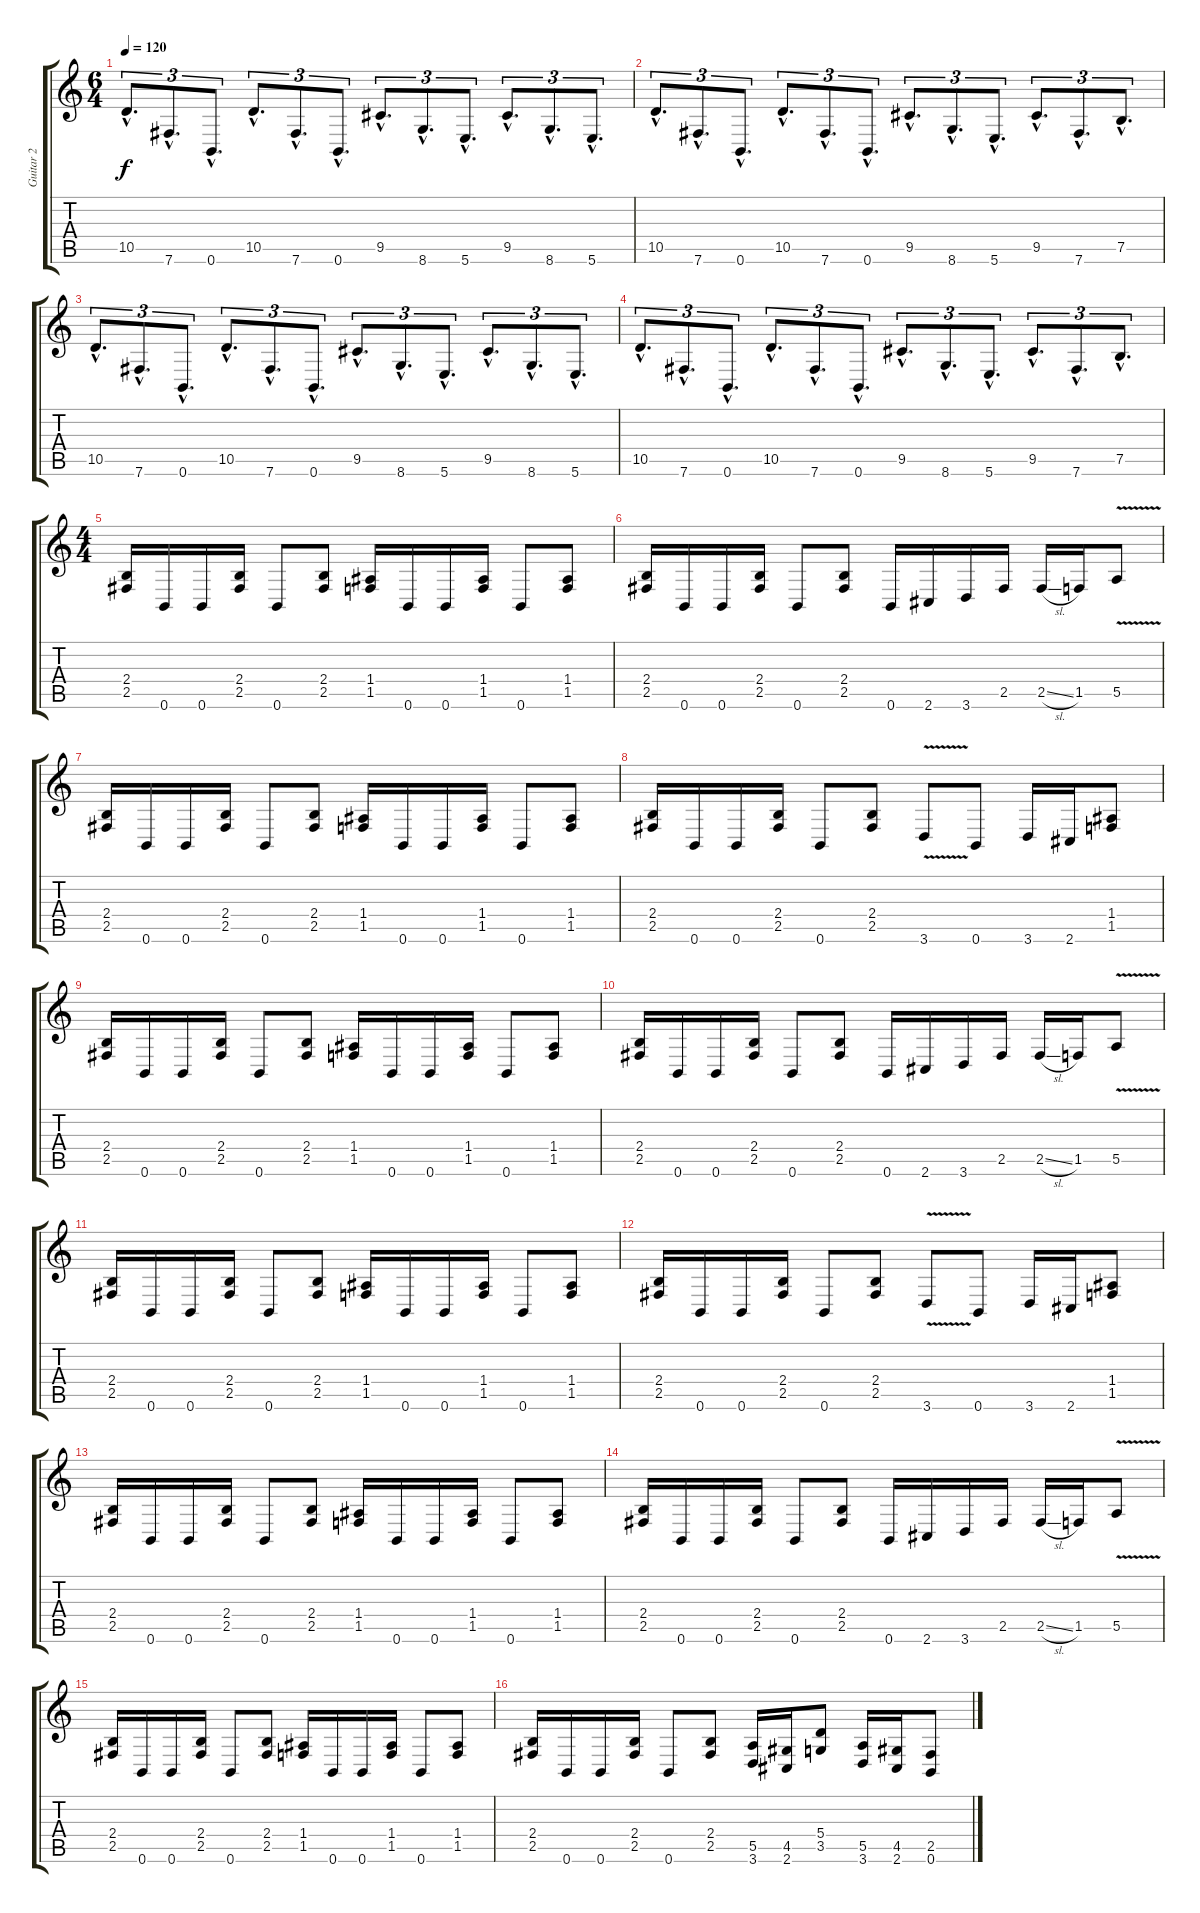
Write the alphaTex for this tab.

\track ("Guitar 2" "Guitar 2") {instrument distortionguitar}
\staff {score tabs}
\tuning (B3 Gb3 D3 A2 E2 B1) {hide}
\ts (6 4)
\tempo 120
\clef g2
\ks c
10.5{hac}.8{d tu (3 2) dy f} 7.6{hac}.8{d tu (3 2)} 0.6{hac}.8{d tu (3 2)} 10.5{hac}.8{d tu (3 2)} 7.6{hac}.8{d tu (3 2)} 0.6{hac}.8{d tu (3 2)} 9.5{hac}.8{d tu (3 2)} 8.6{hac}.8{d tu (3 2)} 5.6{hac}.8{d tu (3 2)} 9.5{hac}.8{d tu (3 2)} 8.6{hac}.8{d tu (3 2)} 5.6{hac}.8{d tu (3 2)} |
10.5{hac}.8{d tu (3 2)} 7.6{hac}.8{d tu (3 2)} 0.6{hac}.8{d tu (3 2)} 10.5{hac}.8{d tu (3 2)} 7.6{hac}.8{d tu (3 2)} 0.6{hac}.8{d tu (3 2)} 9.5{hac}.8{d tu (3 2)} 8.6{hac}.8{d tu (3 2)} 5.6{hac}.8{d tu (3 2)} 9.5{hac}.8{d tu (3 2)} 7.6{hac}.8{d tu (3 2)} 7.5{hac}.8{d tu (3 2)} |
10.5{hac}.8{d tu (3 2)} 7.6{hac}.8{d tu (3 2)} 0.6{hac}.8{d tu (3 2)} 10.5{hac}.8{d tu (3 2)} 7.6{hac}.8{d tu (3 2)} 0.6{hac}.8{d tu (3 2)} 9.5{hac}.8{d tu (3 2)} 8.6{hac}.8{d tu (3 2)} 5.6{hac}.8{d tu (3 2)} 9.5{hac}.8{d tu (3 2)} 8.6{hac}.8{d tu (3 2)} 5.6{hac}.8{d tu (3 2)} |
10.5{hac}.8{d tu (3 2)} 7.6{hac}.8{d tu (3 2)} 0.6{hac}.8{d tu (3 2)} 10.5{hac}.8{d tu (3 2)} 7.6{hac}.8{d tu (3 2)} 0.6{hac}.8{d tu (3 2)} 9.5{hac}.8{d tu (3 2)} 8.6{hac}.8{d tu (3 2)} 5.6{hac}.8{d tu (3 2)} 9.5{hac}.8{d tu (3 2)} 7.6{hac}.8{d tu (3 2)} 7.5{hac}.8{d tu (3 2)} |
\ts (4 4)
(2.4 2.5).16 0.6.16 0.6.16 (2.4 2.5).16 0.6.8 (2.4 2.5).8 (1.4 1.5).16 0.6.16 0.6.16 (1.4 1.5).16 0.6.8 (1.4 1.5).8 |
(2.4 2.5).16 0.6.16 0.6.16 (2.4 2.5).16 0.6.8 (2.4 2.5).8 0.6.16 2.6.16 3.6.16 2.5.16 2.5{sl}.16 1.5.16 5.5{v}.8 |
(2.4 2.5).16 0.6.16 0.6.16 (2.4 2.5).16 0.6.8 (2.4 2.5).8 (1.4 1.5).16 0.6.16 0.6.16 (1.4 1.5).16 0.6.8 (1.4 1.5).8 |
(2.4 2.5).16 0.6.16 0.6.16 (2.4 2.5).16 0.6.8 (2.4 2.5).8 3.6{v}.8 0.6.8 3.6.16 2.6.16 (1.4 1.5).8 |
(2.4 2.5).16 0.6.16 0.6.16 (2.4 2.5).16 0.6.8 (2.4 2.5).8 (1.4 1.5).16 0.6.16 0.6.16 (1.4 1.5).16 0.6.8 (1.4 1.5).8 |
(2.4 2.5).16 0.6.16 0.6.16 (2.4 2.5).16 0.6.8 (2.4 2.5).8 0.6.16 2.6.16 3.6.16 2.5.16 2.5{sl}.16 1.5.16 5.5{v}.8 |
(2.4 2.5).16 0.6.16 0.6.16 (2.4 2.5).16 0.6.8 (2.4 2.5).8 (1.4 1.5).16 0.6.16 0.6.16 (1.4 1.5).16 0.6.8 (1.4 1.5).8 |
(2.4 2.5).16 0.6.16 0.6.16 (2.4 2.5).16 0.6.8 (2.4 2.5).8 3.6{v}.8 0.6.8 3.6.16 2.6.16 (1.4 1.5).8 |
(2.4 2.5).16 0.6.16 0.6.16 (2.4 2.5).16 0.6.8 (2.4 2.5).8 (1.4 1.5).16 0.6.16 0.6.16 (1.4 1.5).16 0.6.8 (1.4 1.5).8 |
(2.4 2.5).16 0.6.16 0.6.16 (2.4 2.5).16 0.6.8 (2.4 2.5).8 0.6.16 2.6.16 3.6.16 2.5.16 2.5{sl}.16 1.5.16 5.5{v}.8 |
(2.4 2.5).16 0.6.16 0.6.16 (2.4 2.5).16 0.6.8 (2.4 2.5).8 (1.4 1.5).16 0.6.16 0.6.16 (1.4 1.5).16 0.6.8 (1.4 1.5).8 |
(2.4 2.5).16 0.6.16 0.6.16 (2.4 2.5).16 0.6.8 (2.4 2.5).8 (5.5 3.6).16 (4.5 2.6).16 (5.4 3.5).8 (5.5 3.6).16 (4.5 2.6).16 (2.5 0.6).8
